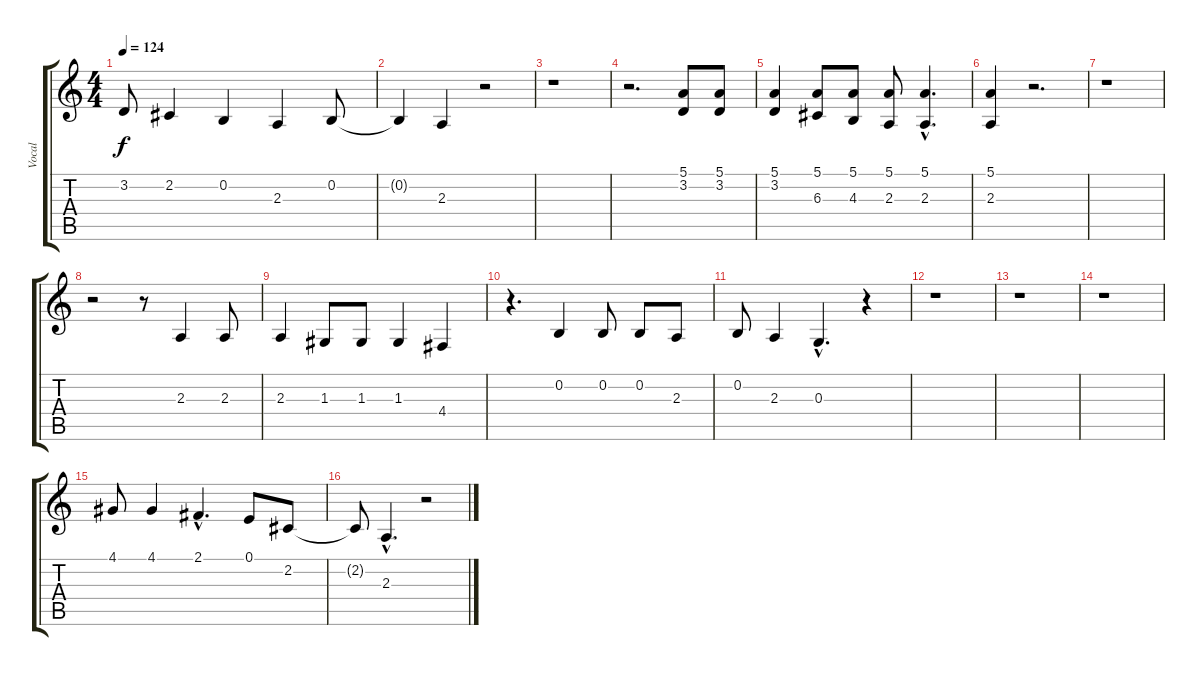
\track ("Vocal" "Vocal") {instrument englishhorn}
\staff {score tabs}
\tuning (E4 B3 G3 D3 A2 E2) {hide}
\ts (4 4)
\tempo 124
\clef g2
\ks c
3.2.8{dy f} 2.2.4 0.2.4 2.3.4 0.2.8 |
0.2{t}.4 2.3.4 r.2 |
r.1 |
r.2{d} (5.1 3.2).8 (5.1 3.2).8 |
(5.1 3.2).4 (5.1 6.3).8 (5.1 4.3).8 (5.1 2.3).8 (5.1{hac} 2.3{hac}).4{d} |
(5.1 2.3).4 r.2{d} |
r.1 |
r.2 r.8 2.3.4 2.3.8 |
2.3.4 1.3.8 1.3.8 1.3.4 4.4.4 |
r.4{d} 0.2.4 0.2.8 0.2.8 2.3.8 |
0.2.8 2.3.4 0.3{hac}.4{d} r.4 |
r.1 |
r.1 |
r.1 |
4.1.8 4.1.4 2.1{hac}.4{d} 0.1.8 2.2.8 |
2.2{t}.8 2.3{hac}.4{d} r.2
